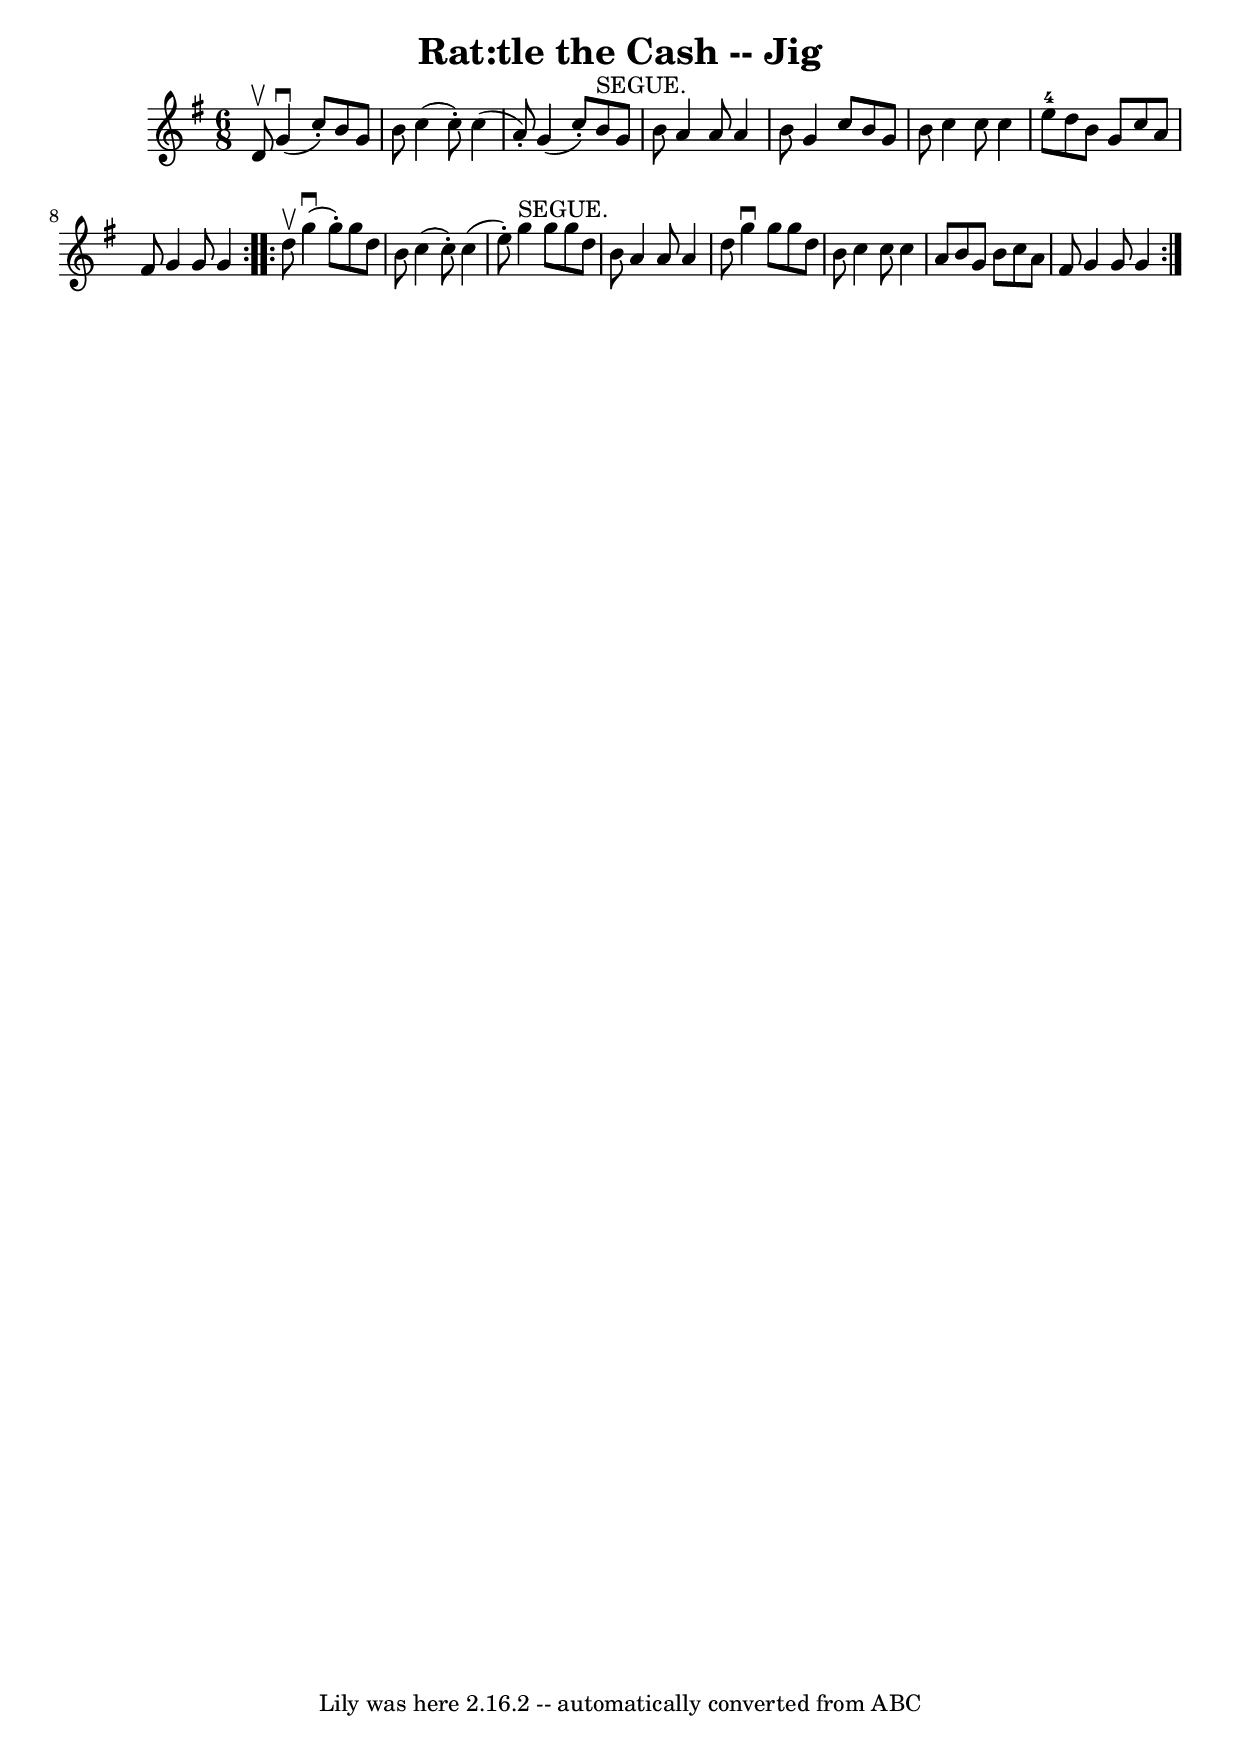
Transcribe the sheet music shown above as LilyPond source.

\version "2.16.2"
\include "Mammoth.ily"
\header {
  %% book = "Ryan's Mammoth Collection"
  crossRefNumber = "1"
  footnotes = ""
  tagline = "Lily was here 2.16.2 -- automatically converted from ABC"
  title = "Rat:tle the Cash -- Jig"

}
voicedefault =  {



  \repeat volta 2 {

    \time 6/8 
    \key g \major
    d'8^\upbow |
    g'4^\downbow(c''8-.)   
    b'8 g'8 b'8  |
    c''4 (c''8-.) c''4 (a'8-.) |
    
    g'4 (c''8-.) b'8^"SEGUE." g'8 b'8  |
    a'4 a'8    
    a'4 b'8  |
    g'4 c''8 b'8 g'8 b'8  |
    c''4    
    c''8 c''4 e''8-4 |
    d''8 b'8 g'8 c''8 a'8 fis'8 
    |
    g'4 g'8 g'4  
  } 
  \repeat volta 2 {
    d''8^\upbow |
    
    g''4^\downbow(g''8-.) g''8 d''8 b'8  |
    c''4 (c''8-.) c''4 (e''8-.) |
    g''4^"SEGUE." g''8 g''8 d''8    
    b'8  |
    a'4 a'8 a'4 d''8  |
    g''4^\downbow g''8   
    g''8 d''8 b'8  |
    c''4 c''8 c''4 a'8  |
    b'8    
    g'8 b'8 c''8 a'8 fis'8  |
    g'4 g'8 g'4  
  }   

}

\score{
  <<

    \context Staff="default"
    {
      \voicedefault 
      
    }

  >>
  \layout {
    
  }
  \midi {
  }

}
